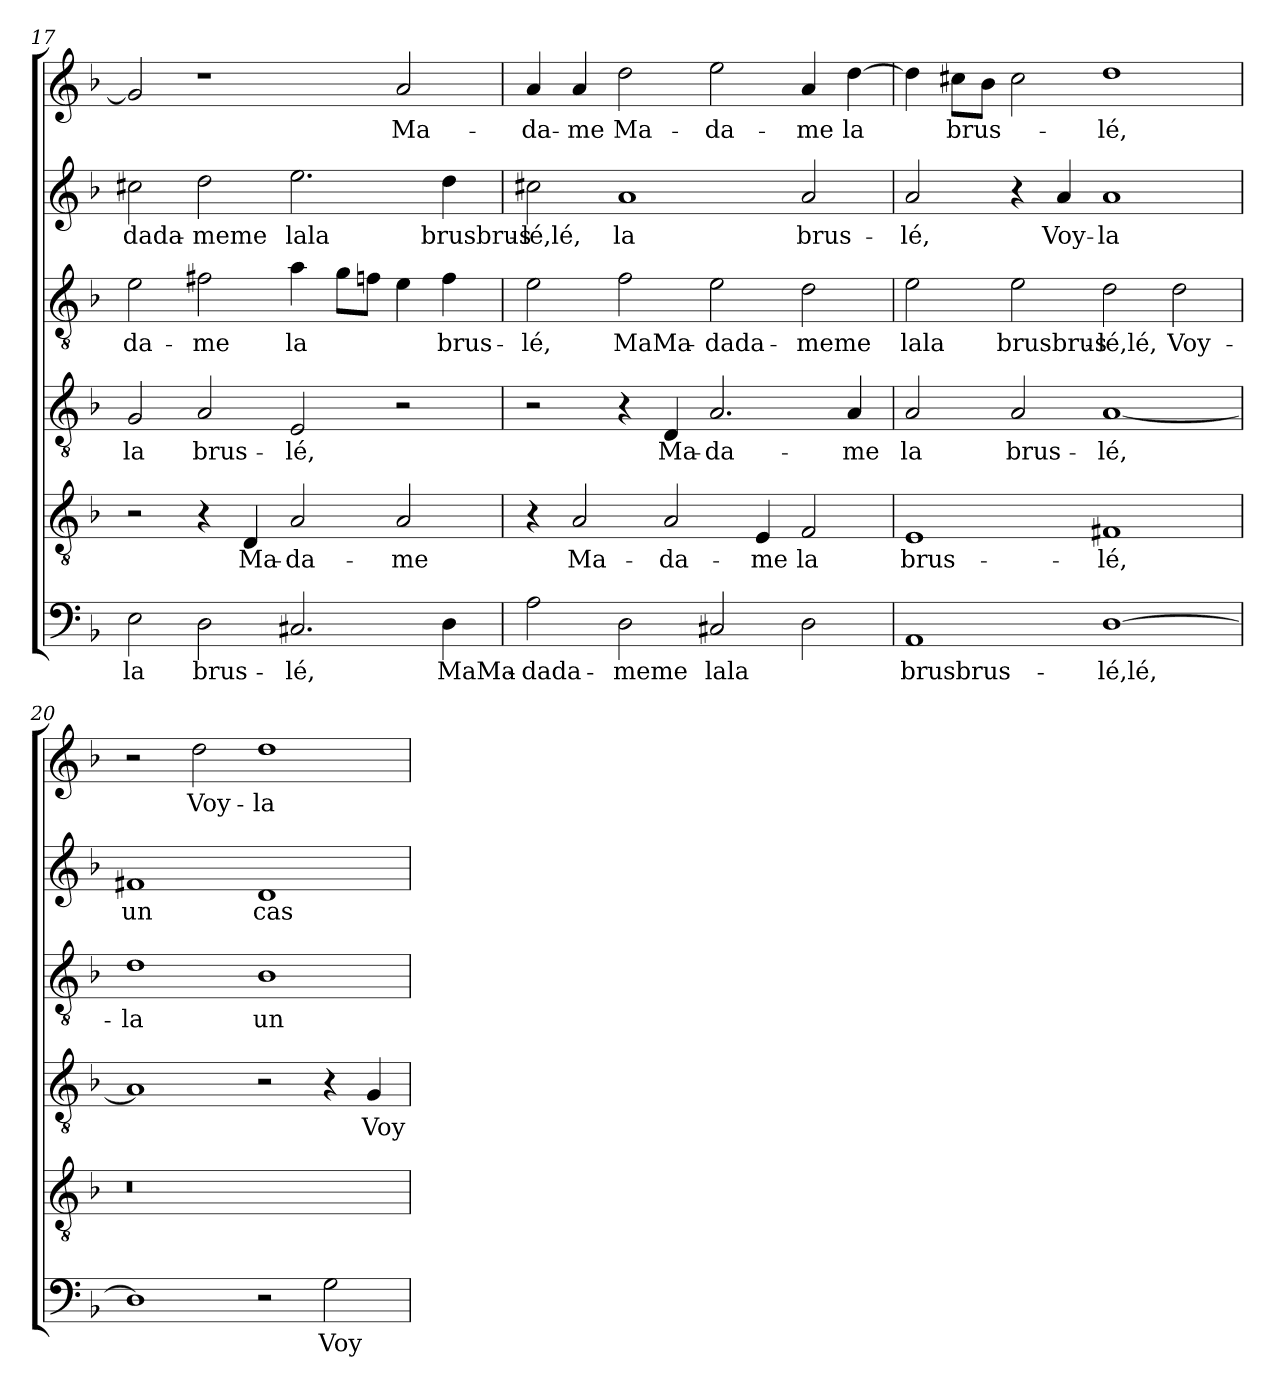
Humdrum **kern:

**kern	**text	**kern	**text	**kern	**text	**kern	**text	**kern	**text	**kern	**text
*part6	*part6	*part5	*part5	*part4	*part4	*part3	*part3	*part2	*part2	*part1	*part1
*staff6	*staff6	*staff5	*staff5	*staff4	*staff4	*staff3	*staff3	*staff2	*staff2	*staff1	*staff1
*clefF4	*	*clefGv2	*	*clefGv2	*	*clefGv2	*	*clefG2	*	*clefG2	*
*k[b-]	*	*k[b-]	*	*k[b-]	*	*k[b-]	*	*k[b-]	*	*k[b-]	*
=17	=17	=17	=17	=17	=17	=17	=17	=17	=17	=17	=17
2E	la	2r	.	2G	la	2e	-da-	2cc#X	-dada-	2g]	.
2D	brus-	4r	.	2A	brus-	2f#X	-me	2dd	-meme	1r	.
.	.	4D	Ma-	.	.	.	.	.	.	.	.
2.C#X	-lé,	2A	-da-	2E	-lé,	4a	la	2.ee	lala	.	.
.	.	.	.	.	.	8gL	.	.	.	.	.
.	.	.	.	.	.	8fnJ	.	.	.	.	.
.	.	2A	-me	2r	.	4e	.	.	.	2a	Ma-
4D	MaMa-	.	.	.	.	4f	brus-	4dd	brusbrus-	.	.
=18	=18	=18	=18	=18	=18	=18	=18	=18	=18	=18	=18
2A	-dada-	4r	.	2r	.	2e	-lé,	2cc#X	-lé,lé,	4a	-da-
.	.	2A	Ma-	.	.	.	.	.	.	4a	-me
2D	-meme	.	.	4r	.	2f	MaMa-	1a	la	2dd	Ma-
.	.	2A	-da-	4D	Ma-	.	.	.	.	.	.
2C#X	lala	.	.	2.A	-da-	2e	-dada-	.	.	2ee	-da-
.	.	4E	-me	.	.	.	.	.	.	.	.
2D	.	2F	la	.	.	2d	-meme	2a	brus-	4a	-me
.	.	.	.	4A	-me	.	.	.	.	[4dd	la
!!LO:LB:g=z
=19	=19	=19	=19	=19	=19	=19	=19	=19	=19	=19	=19
1AA	brusbrus-	1E	brus-	2A	la	2e	lala	2a	-lé,	4dd]	.
.	.	.	.	.	.	.	.	.	.	8cc#XL	brus-
.	.	.	.	.	.	.	.	.	.	8b-J	.
.	.	.	.	2A	brus-	2e	brusbrus-	4r	.	2cc#	.
.	.	.	.	.	.	.	.	4a	Voy-	.	.
[1D	-lé,lé,	1F#X	-lé,	[1A	-lé,	2d	-lé,lé,	1a	-la	1dd	-lé,
.	.	.	.	.	.	2d	Voy-	.	.	.	.
=20	=20	=20	=20	=20	=20	=20	=20	=20	=20	=20	=20
1D]	.	0r	.	1A]	.	1d	-la	1f#X	un	2r	.
.	.	.	.	.	.	.	.	.	.	2dd	Voy-
2r	.	.	.	2r	.	1B-	un	1d	cas	1dd	-la
2G	Voy-	.	.	4r	.	.	.	.	.	.	.
.	.	.	.	4G	Voy-	.	.	.	.	.	.
=	=	=	=	=	=	=	=	=	=	=	=
*-	*-	*-	*-	*-	*-	*-	*-	*-	*-	*-	*-
